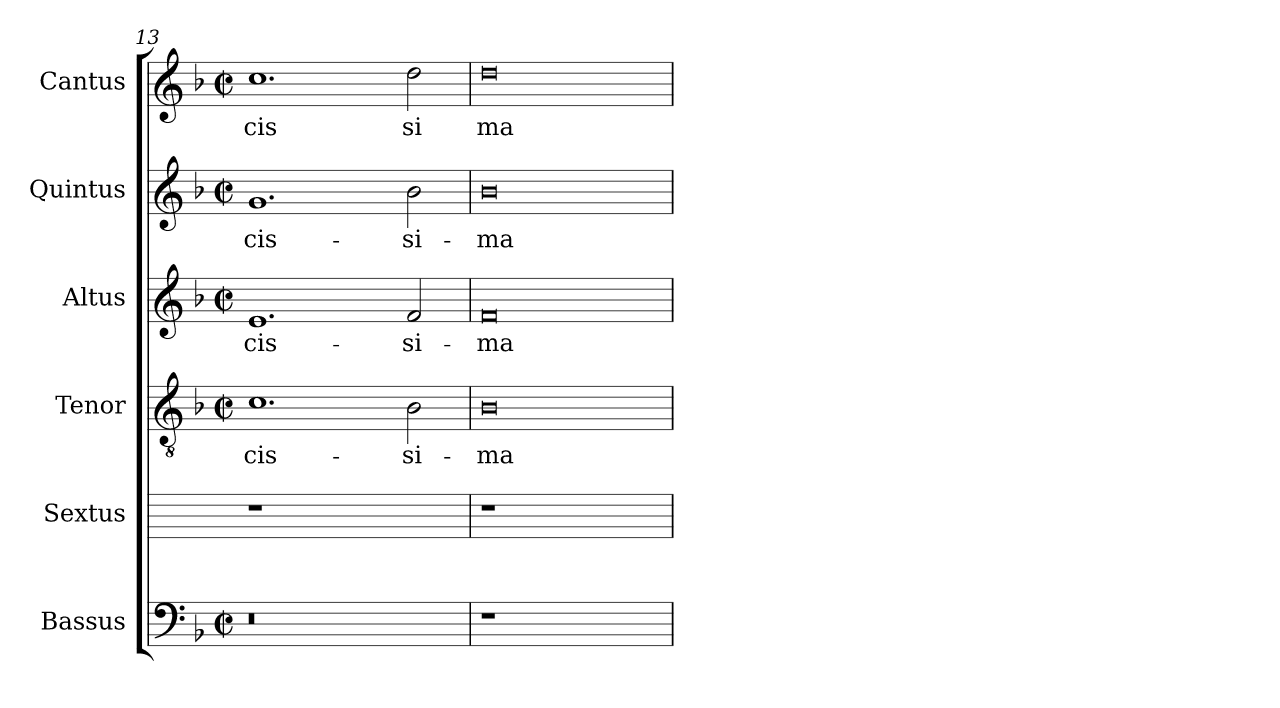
**kern	**kern	**kern	**text	**kern	**text	**kern	**text	**kern	**text
*part6	*part5	*part4	*part4	*part3	*part3	*part2	*part2	*part1	*part1
*staff6	*staff5	*staff4	*staff4	*staff3	*staff3	*staff2	*staff2	*staff1	*staff1
*I"Bassus	*I"Sextus	*I"Tenor	*	*I"Altus	*	*I"Quintus	*	*I"Cantus	*
*I'Bassus	*	*I'Tenor	*	*I'Altus	*	*I'Quintus	*	*I'Cantus	*
*clefF4	*	*clefGv2	*	*clefG2	*	*clefG2	*	*clefG2	*
*k[b-]	*	*k[b-]	*	*k[b-]	*	*k[b-]	*	*k[b-]	*
*F:	*	*F:	*	*F:	*	*F:	*	*F:	*
*M2/2	*	*M2/2	*	*M2/2	*	*M2/2	*	*M2/2	*
*met(c|)	*	*met(c|)	*	*met(c|)	*	*met(c|)	*	*met(c|)	*
=13	=13	=13	=13	=13	=13	=13	=13	=13	=13
!	!	!	!LO:LY:b:cj	!	!LO:LY:b:cj	!	!LO:LY:b:cj	!	!LO:LY:b:cj
0r	1r	1.c	-cis-	1.e	-cis-	1.g	-cis-	1.cc	cis
.	1ryy	.	.	.	.	.	.	.	.
!	!	!	!LO:LY:b:cj	!	!LO:LY:b:cj	!	!LO:LY:b:cj	!	!LO:LY:b:cj
.	.	2B-\	-si-	2f/	-si-	2b-\	-si-	2dd\	si
=14	=14	=14	=14	=14	=14	=14	=14	=14	=14
!	!	!	!LO:LY:b:cj	!	!LO:LY:b:cj	!	!LO:LY:b:cj	!	!LO:LY:b:cj
1r	1r	0B-	-ma	0f	-ma	0b-	-ma	0dd	ma
1ryy	1ryy	.	.	.	.	.	.	.	.
=	=	=	=	=	=	=	=	=	=
*-	*-	*-	*-	*-	*-	*-	*-	*-	*-
